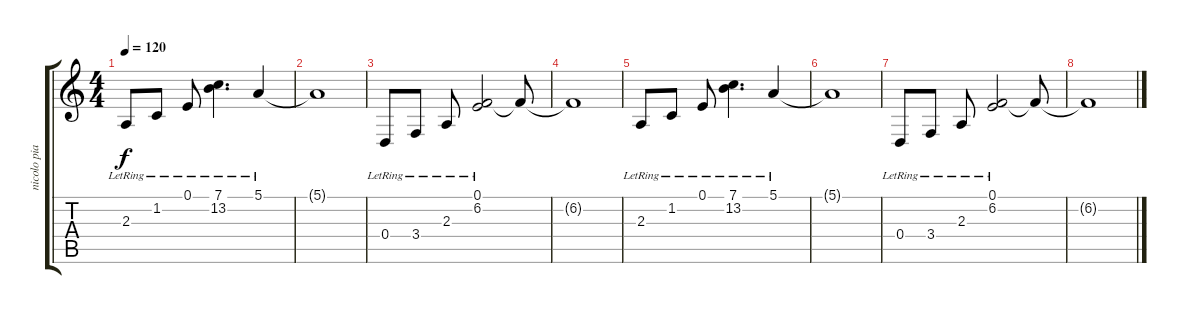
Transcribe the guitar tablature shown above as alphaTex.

\track ("nicolo piano and organo" "nicolo pia") {instrument acousticgrandpiano}
\staff {score tabs}
\tuning (E4 B3 G3 D3 A2 E2) {hide}
\ts (4 4)
\tempo 120
\clef g2
\ks c
2.3{lr}.8{dy f} 1.2{lr}.8 0.1{lr}.8 (7.1{lr} 13.2{lr}).4{d} 5.1{lr}.4 |
5.1{t}.1 |
0.4{lr}.8 3.4{lr}.8 2.3{lr}.8 (0.1{lr} 6.2{lr}).2 6.2{t}.8 |
6.2{t}.1 |
2.3{lr}.8 1.2{lr}.8 0.1{lr}.8 (7.1{lr} 13.2{lr}).4{d} 5.1{lr}.4 |
5.1{t}.1 |
0.4{lr}.8 3.4{lr}.8 2.3{lr}.8 (0.1{lr} 6.2{lr}).2 6.2{t}.8 |
6.2{t}.1
